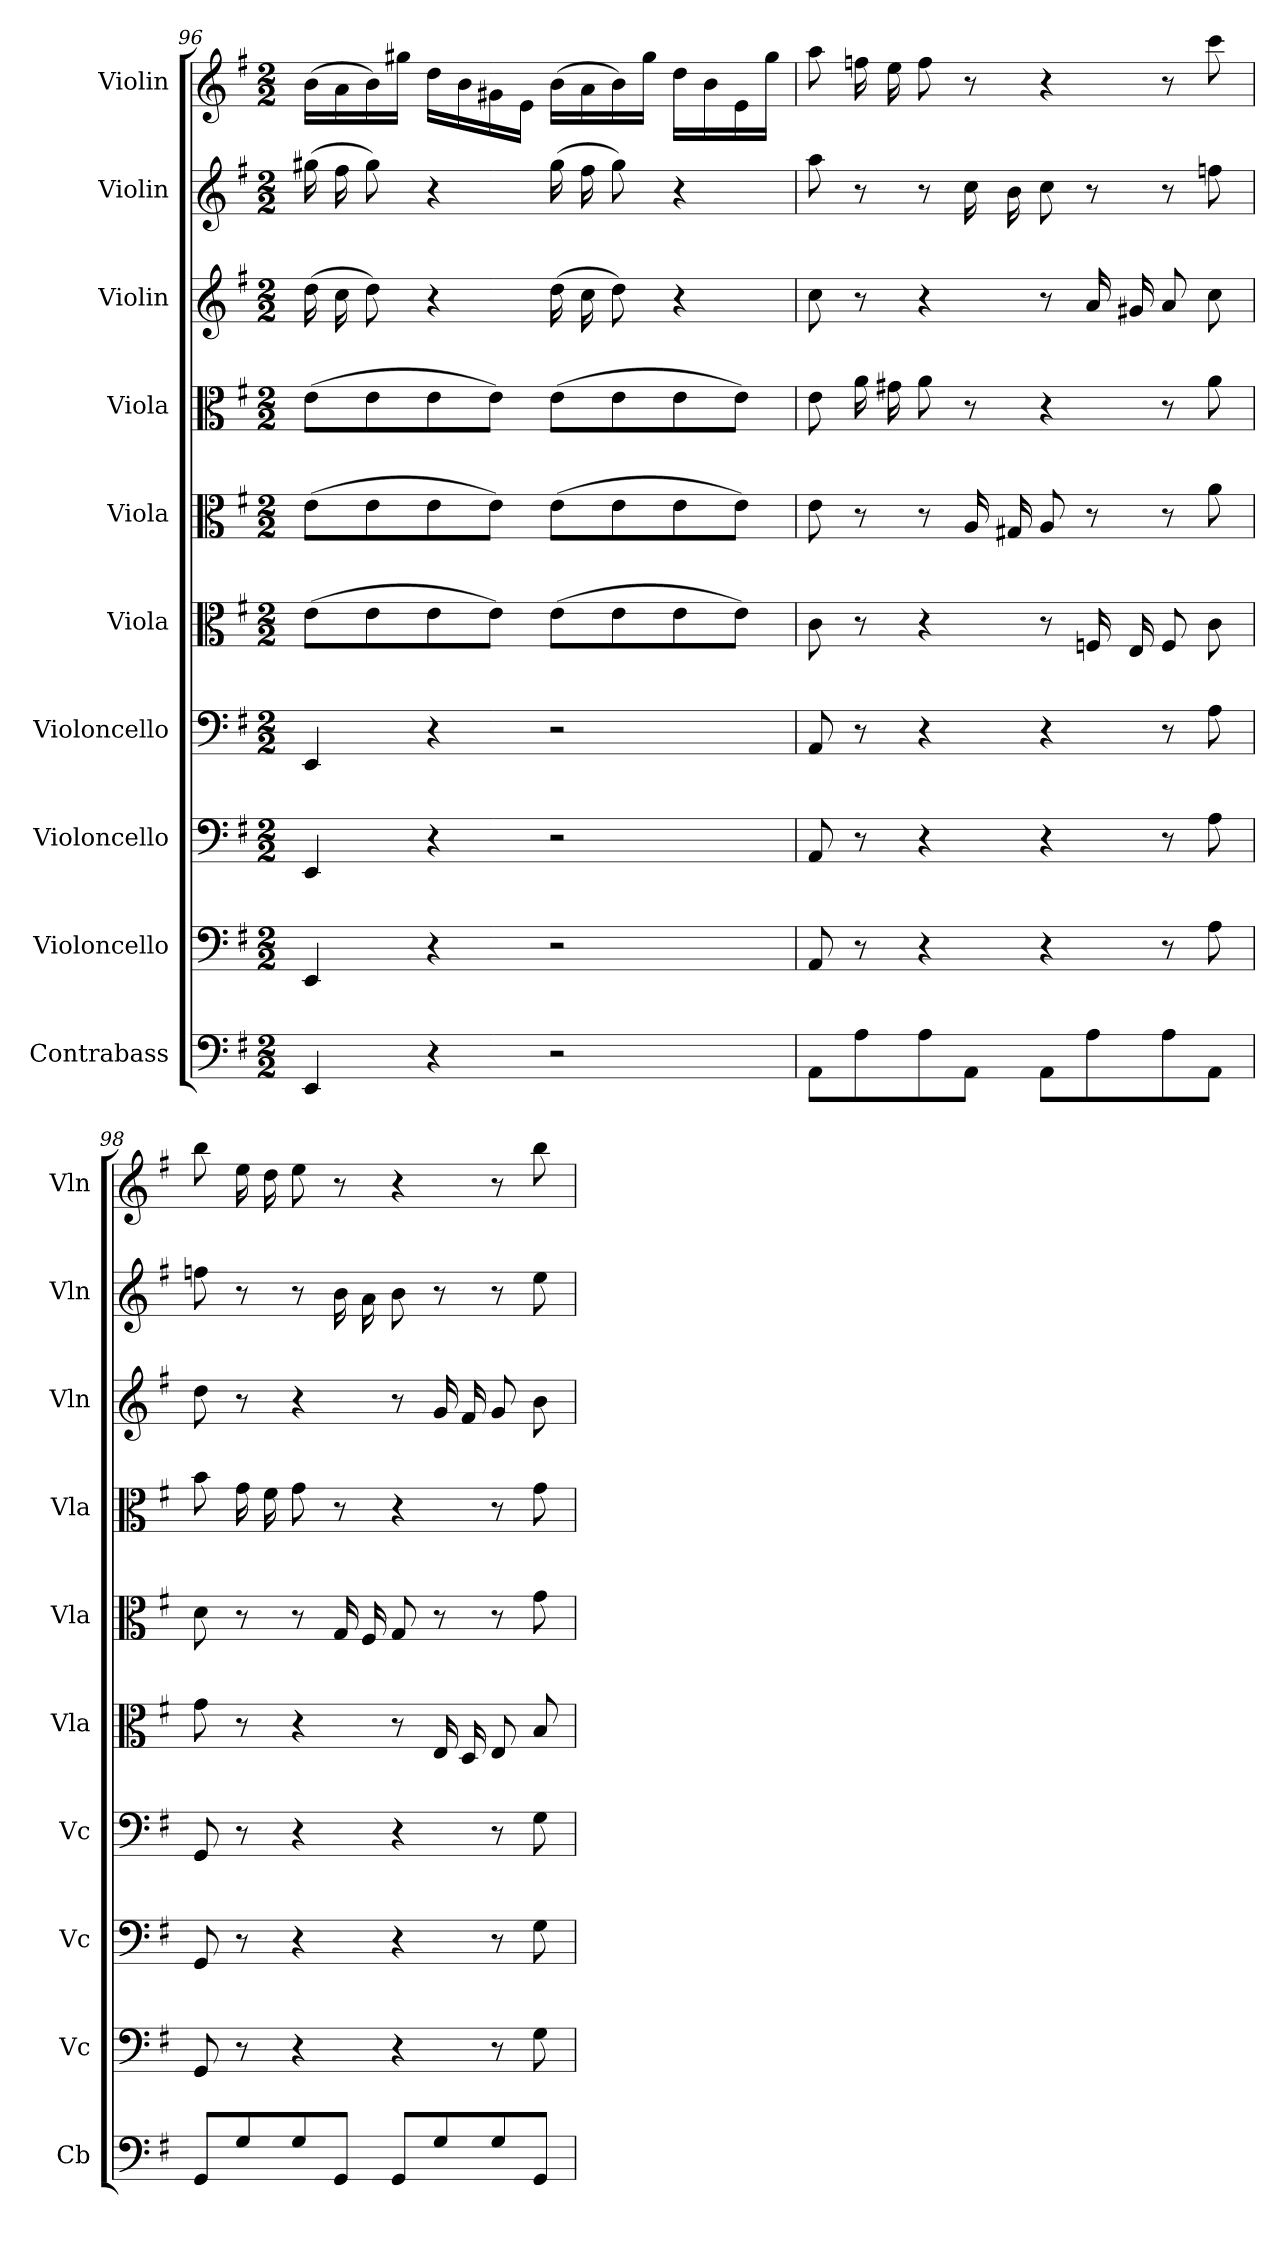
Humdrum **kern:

**kern	**kern	**kern	**kern	**kern	**kern	**kern	**kern	**kern	**kern
*part10	*part9	*part8	*part7	*part6	*part5	*part4	*part3	*part2	*part1
*staff10	*staff9	*staff8	*staff7	*staff6	*staff5	*staff4	*staff3	*staff2	*staff1
*I"Contrabass	*I"Violoncello	*I"Violoncello	*I"Violoncello	*I"Viola	*I"Viola	*I"Viola	*I"Violin	*I"Violin	*I"Violin
*I'Cb	*I'Vc	*I'Vc	*I'Vc	*I'Vla	*I'Vla	*I'Vla	*I'Vln	*I'Vln	*I'Vln
*clefF4	*clefF4	*clefF4	*clefF4	*clefC3	*clefC3	*clefC3	*clefG2	*clefG2	*clefG2
*k[f#]	*k[f#]	*k[f#]	*k[f#]	*k[f#]	*k[f#]	*k[f#]	*k[f#]	*k[f#]	*k[f#]
*G:	*G:	*G:	*G:	*G:	*G:	*G:	*G:	*G:	*G:
*M2/2	*M2/2	*M2/2	*M2/2	*M2/2	*M2/2	*M2/2	*M2/2	*M2/2	*M2/2
=96	=96	=96	=96	=96	=96	=96	=96	=96	=96
4EE/	4EE/	4EE/	4EE/	(8e\L	(8e\L	(8e\L	(16dd\	(16gg#X\	(16b\LL
.	.	.	.	.	.	.	16cc\	16ff#\	16a\
.	.	.	.	8e\	8e\	8e\	8dd\)	8gg#\)	16b\)
.	.	.	.	.	.	.	.	.	16gg#X\JJ
4r	4r	4r	4r	8e\	8e\	8e\	4r	4r	16dd\LL
.	.	.	.	.	.	.	.	.	16b\
.	.	.	.	8e\J)	8e\J)	8e\J)	.	.	16g#X\
.	.	.	.	.	.	.	.	.	16e\JJ
2r	2r	2r	2r	(8e\L	(8e\L	(8e\L	(16dd\	(16gg#\	(16b\LL
.	.	.	.	.	.	.	16cc\	16ff#\	16a\
.	.	.	.	8e\	8e\	8e\	8dd\)	8gg#\)	16b\)
.	.	.	.	.	.	.	.	.	16gg#\JJ
.	.	.	.	8e\	8e\	8e\	4r	4r	16dd\LL
.	.	.	.	.	.	.	.	.	16b\
.	.	.	.	8e\J)	8e\J)	8e\J)	.	.	16e\
.	.	.	.	.	.	.	.	.	16gg#\JJ
=97	=97	=97	=97	=97	=97	=97	=97	=97	=97
8AA\L	8AA/	8AA/	8AA/	8c\	8e\	8e\	8cc\	8aa\	8aa\
8A\	8r	8r	8r	8r	8r	16a\	8r	8r	16ffn\
.	.	.	.	.	.	16g#X\	.	.	16ee\
8A\	4r	4r	4r	4r	8r	8a\	4r	8r	8ff\
8AA\J	.	.	.	.	16A/	8r	.	16cc\	8r
.	.	.	.	.	16G#X/	.	.	16b\	.
8AA\L	4r	4r	4r	8r	8A/	4r	8r	8cc\	4r
8A\	.	.	.	16Fn/	8r	.	16a/	8r	.
.	.	.	.	16E/	.	.	16g#X/	.	.
8A\	8r	8r	8r	8F/	8r	8r	8a/	8r	8r
8AA\J	8A\	8A\	8A\	8c\	8a\	8a\	8cc\	8ffn\	8ccc\
=98	=98	=98	=98	=98	=98	=98	=98	=98	=98
8GG/L	8GG/	8GG/	8GG/	8g\	8d\	8b\	8dd\	8ffn\	8bb\
8G/	8r	8r	8r	8r	8r	16g\	8r	8r	16ee\
.	.	.	.	.	.	16f#\	.	.	16dd\
8G/	4r	4r	4r	4r	8r	8g\	4r	8r	8ee\
8GG/J	.	.	.	.	16G/	8r	.	16b\	8r
.	.	.	.	.	16F#/	.	.	16a\	.
8GG/L	4r	4r	4r	8r	8G/	4r	8r	8b\	4r
8G/	.	.	.	16E/	8r	.	16g/	8r	.
.	.	.	.	16D/	.	.	16f#/	.	.
8G/	8r	8r	8r	8E/	8r	8r	8g/	8r	8r
8GG/J	8G\	8G\	8G\	8B/	8g\	8g\	8b\	8ee\	8bb\
=	=	=	=	=	=	=	=	=	=
*-	*-	*-	*-	*-	*-	*-	*-	*-	*-
